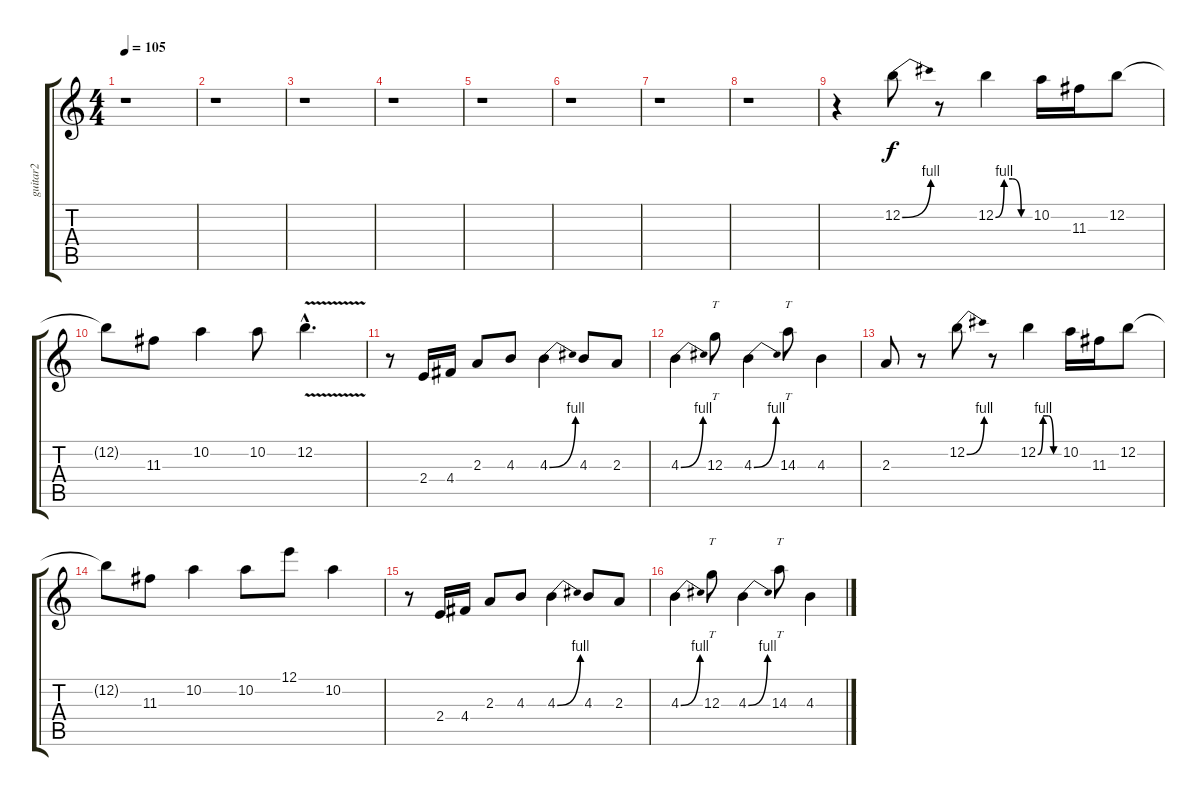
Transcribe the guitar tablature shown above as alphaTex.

\track ("guitar2" "guitar2") {instrument distortionguitar}
\staff {score tabs}
\tuning (E4 B3 G3 D3 A2 E2) {hide}
\ts (4 4)
\tempo 105
\clef g2
\ks c
r.1{dy f instrument distortionguitar} |
r.1 |
r.1 |
r.1 |
r.1 |
r.1 |
r.1 |
r.1 |
r.4 12.2{be (bend 0 0 60 4)}.8 r.8 12.2{be (custom 0 0 15 4 30 4 45 0 60 0)}.4 10.2.16 11.3.16 12.2.8 |
12.2{t}.8 11.3.8 10.2.4 10.2.8 12.2{v hac}.4{d} |
r.8 2.4.16 4.4.16 2.3.8 4.3.8 4.3{be (bend 0 0 60 4)}.4 4.3.8 2.3.8 |
4.3{be (bend 0 0 60 4)}.4 12.3.8{tt} 4.3{be (bend 0 0 60 4)}.4 14.3.8{tt} 4.3.4 |
2.3.8 r.8 12.2{be (bend 0 0 60 4)}.8 r.8 12.2{be (custom 0 0 15 4 30 4 45 0 60 0)}.4 10.2.16 11.3.16 12.2.8 |
12.2{t}.8 11.3.8 10.2.4 10.2.8 12.1.8 10.2.4 |
r.8 2.4.16 4.4.16 2.3.8 4.3.8 4.3{be (bend 0 0 60 4)}.4 4.3.8 2.3.8 |
4.3{be (bend 0 0 60 4)}.4 12.3.8{tt} 4.3{be (bend 0 0 60 4)}.4 14.3.8{tt} 4.3.4
